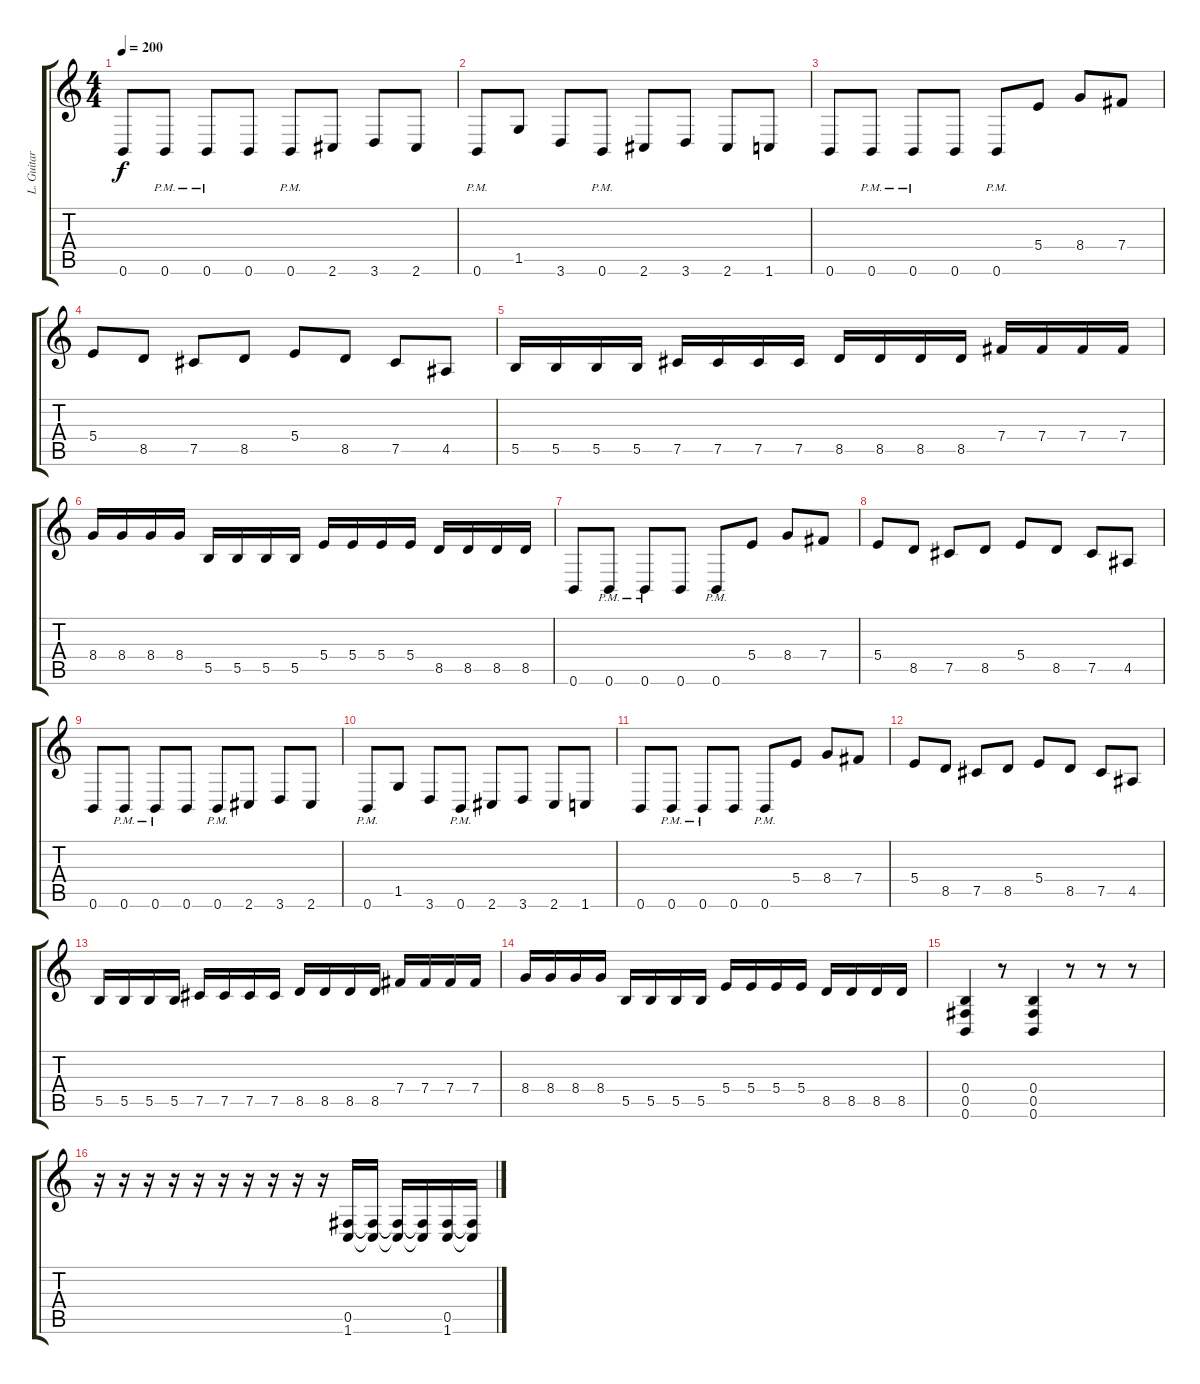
\track ("L. Guitar" "L. Guitar") {instrument distortionguitar}
\staff {score tabs}
\tuning (Db4 Ab3 E3 B2 Gb2 B1) {hide}
\ts (4 4)
\tempo 200
\clef g2
\ks c
0.6.8{dy f} 0.6{pm}.8 0.6{pm}.8 0.6.8 0.6{pm}.8 2.6.8 3.6.8 2.6.8 |
0.6{pm}.8 1.5.8 3.6.8 0.6{pm}.8 2.6.8 3.6.8 2.6.8 1.6.8 |
0.6.8 0.6{pm}.8 0.6{pm}.8 0.6.8 0.6{pm}.8 5.4.8 8.4.8 7.4.8 |
5.4.8 8.5.8 7.5.8 8.5.8 5.4.8 8.5.8 7.5.8 4.5.8 |
5.5.16 5.5.16 5.5.16 5.5.16 7.5.16 7.5.16 7.5.16 7.5.16 8.5.16 8.5.16 8.5.16 8.5.16 7.4.16 7.4.16 7.4.16 7.4.16 |
8.4.16 8.4.16 8.4.16 8.4.16 5.5.16 5.5.16 5.5.16 5.5.16 5.4.16 5.4.16 5.4.16 5.4.16 8.5.16 8.5.16 8.5.16 8.5.16 |
0.6.8 0.6{pm}.8 0.6{pm}.8 0.6.8 0.6{pm}.8 5.4.8 8.4.8 7.4.8 |
5.4.8 8.5.8 7.5.8 8.5.8 5.4.8 8.5.8 7.5.8 4.5.8 |
0.6.8 0.6{pm}.8 0.6{pm}.8 0.6.8 0.6{pm}.8 2.6.8 3.6.8 2.6.8 |
0.6{pm}.8 1.5.8 3.6.8 0.6{pm}.8 2.6.8 3.6.8 2.6.8 1.6.8 |
0.6.8 0.6{pm}.8 0.6{pm}.8 0.6.8 0.6{pm}.8 5.4.8 8.4.8 7.4.8 |
5.4.8 8.5.8 7.5.8 8.5.8 5.4.8 8.5.8 7.5.8 4.5.8 |
5.5.16 5.5.16 5.5.16 5.5.16 7.5.16 7.5.16 7.5.16 7.5.16 8.5.16 8.5.16 8.5.16 8.5.16 7.4.16 7.4.16 7.4.16 7.4.16 |
8.4.16 8.4.16 8.4.16 8.4.16 5.5.16 5.5.16 5.5.16 5.5.16 5.4.16 5.4.16 5.4.16 5.4.16 8.5.16 8.5.16 8.5.16 8.5.16 |
(0.4 0.5 0.6).4 r.8 (0.4 0.5 0.6).4 r.8 r.8 r.8 |
r.16 r.16 r.16 r.16 r.16 r.16 r.16 r.16 r.16 r.16 (0.5 1.6).16 (0.5{t} 1.6{t}).16 (0.5{t} 1.6{t}).16 (0.5{t} 1.6{t}).16 (0.5 1.6).16 (0.5{t} 1.6{t}).16
